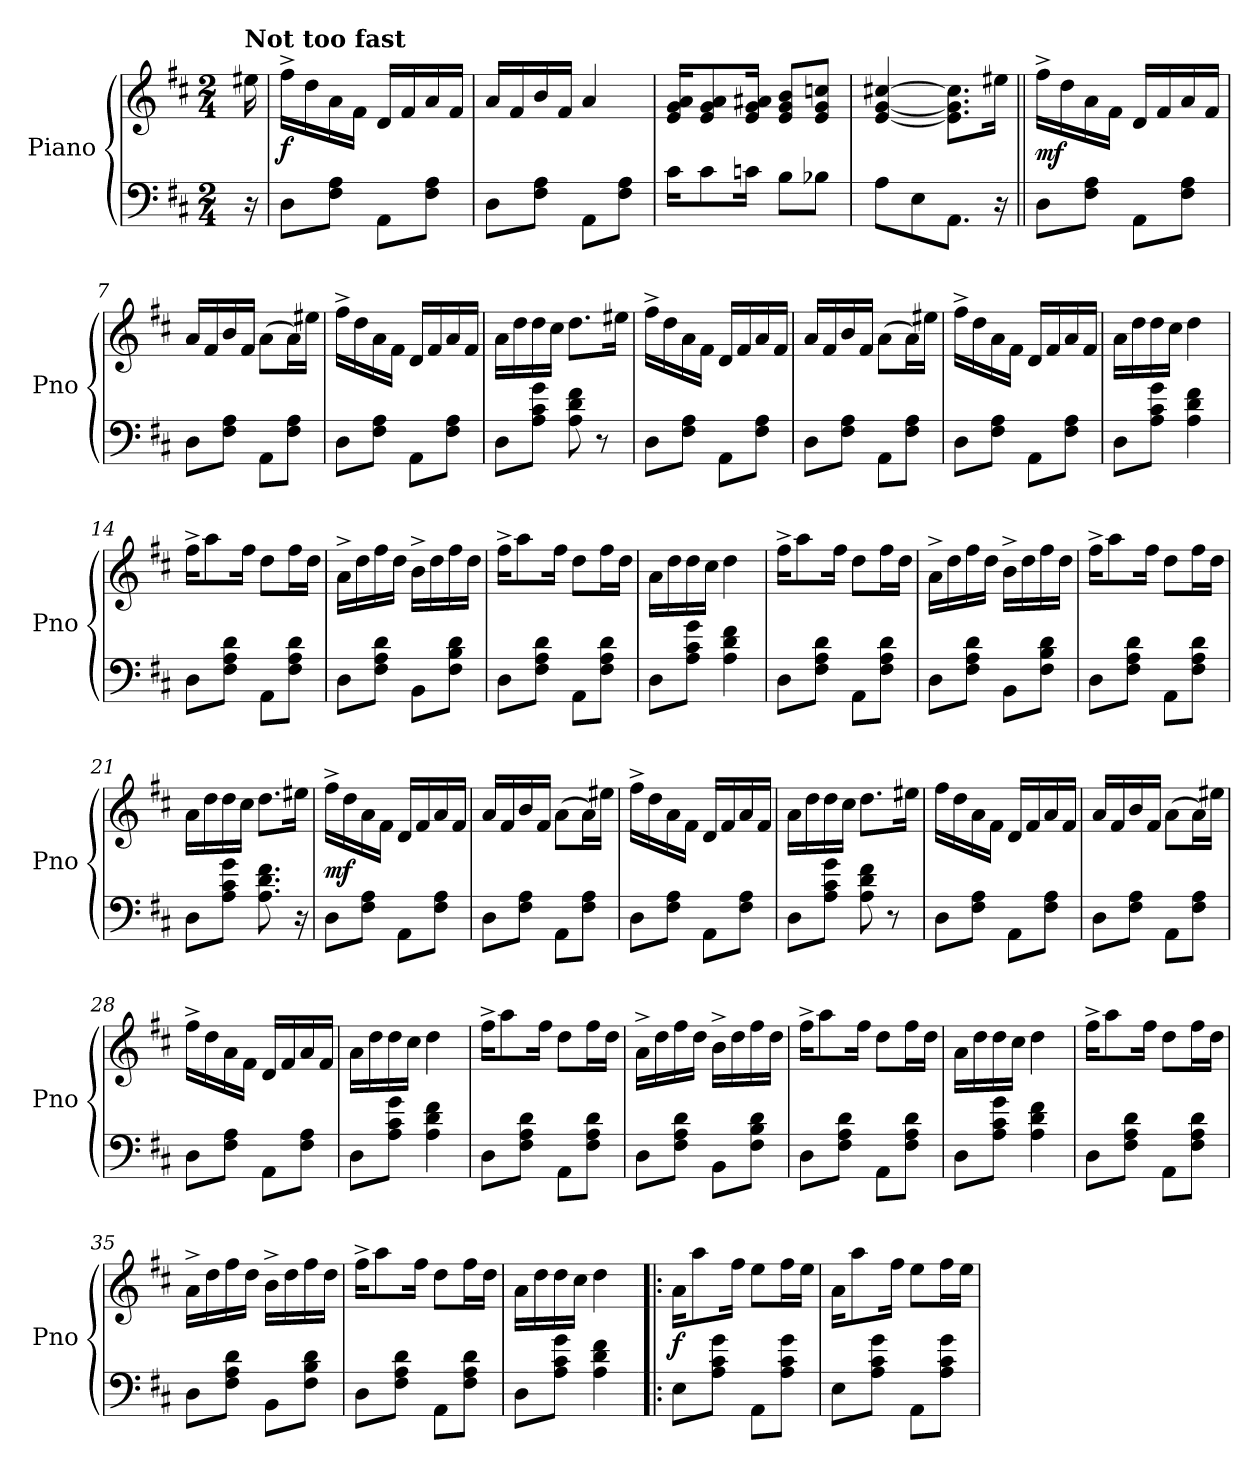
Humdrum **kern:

**kern	**kern	**dynam
*part1	*part1	*part1
*staff2	*staff1	*staff1/2
*I"Piano	*	*
*I'Pno	*	*
*clefF4	*clefG2	*
*k[f#c#]	*k[f#c#]	*
*M2/4	*M2/4	*
=1	=1	=1
!	!LO:TX:a:B:t=Not too fast	!
16r	16ee#X\	.
=2	=2	=2
!	!	!LO:DY:b
8D\L	16ff#^\LL	f
.	16dd\	.
8F#\ 8A\J	16a\	.
.	16f#\JJ	.
8AA\L	16d/LL	.
.	16f#/	.
8F#\ 8A\J	16a/	.
.	16f#/JJ	.
=3	=3	=3
8D\L	16a/LL	.
.	16f#/	.
8F#\ 8A\J	16b/	.
.	16f#/JJ	.
8AA\L	4a/	.
8F#\ 8A\J	.	.
=4	=4	=4
16c#\KL	16e/ 16g/ 16a/KL	.
8c#\	8e/ 8g/ 8a/	.
16cn\Jk	16e/ 16g/ 16a#X/Jk	.
8B\L	8e/ 8g/ 8b/L	.
8B-X\J	8e/ 8g/ 8ccn/J	.
=5	=5	=5
8A\L	[4e/ [4g/ [4cc#X/	.
8E\	.	.
8.AA\J	8.e\] 8.g\] 8.cc#\]L	.
16r	16ee#X\Jk	.
!!LO:LB:g=z
=6||	=6||	=6||
!	!	!LO:DY:b
8D\L	16ff#^\LL	mf
.	16dd\	.
8F#\ 8A\J	16a\	.
.	16f#\JJ	.
8AA\L	16d/LL	.
.	16f#/	.
8F#\ 8A\J	16a/	.
.	16f#/JJ	.
=7	=7	=7
8D\L	16a/LL	.
.	16f#/	.
8F#\ 8A\J	16b/	.
.	16f#/JJ	.
8AA\L	(>8a\L	.
8F#\ 8A\J	16a\L)	.
.	16ee#X\JJ	.
=8	=8	=8
8D\L	16ff#^\LL	.
.	16dd\	.
8F#\ 8A\J	16a\	.
.	16f#\JJ	.
8AA\L	16d/LL	.
.	16f#/	.
8F#\ 8A\J	16a/	.
.	16f#/JJ	.
=9	=9	=9
8D\L	16a\LL	.
.	16dd\	.
8A\ 8c#\ 8g\J	16dd\	.
.	16cc#\JJ	.
8A\ 8d\ 8f#\	8.dd\L	.
8r	.	.
.	16ee#X\Jk	.
=10	=10	=10
8D\L	16ff#^\LL	.
.	16dd\	.
8F#\ 8A\J	16a\	.
.	16f#\JJ	.
8AA\L	16d/LL	.
.	16f#/	.
8F#\ 8A\J	16a/	.
.	16f#/JJ	.
!!LO:LB:g=z
=11	=11	=11
8D\L	16a/LL	.
.	16f#/	.
8F#\ 8A\J	16b/	.
.	16f#/JJ	.
8AA\L	(>8a\L	.
8F#\ 8A\J	16a\L)	.
.	16ee#X\JJ	.
=12	=12	=12
8D\L	16ff#^\LL	.
.	16dd\	.
8F#\ 8A\J	16a\	.
.	16f#\JJ	.
8AA\L	16d/LL	.
.	16f#/	.
8F#\ 8A\J	16a/	.
.	16f#/JJ	.
=13	=13	=13
8D\L	16a\LL	.
.	16dd\	.
8A\ 8c#\ 8g\J	16dd\	.
.	16cc#\JJ	.
4A\ 4d\ 4f#\	4dd\	.
=14	=14	=14
8D\L	16ff#^\KL	.
.	8aa\	.
8F#\ 8A\ 8d\J	.	.
.	16ff#\Jk	.
8AA\L	8dd\L	.
8F#\ 8A\ 8d\J	16ff#\L	.
.	16dd\JJ	.
=15	=15	=15
8D\L	16a^\LL	.
.	16dd\	.
8F#\ 8A\ 8d\J	16ff#\	.
.	16dd\JJ	.
8BB\L	16b^\LL	.
.	16dd\	.
8F#\ 8B\ 8d\J	16ff#\	.
.	16dd\JJ	.
=16	=16	=16
8D\L	16ff#^\KL	.
.	8aa\	.
8F#\ 8A\ 8d\J	.	.
.	16ff#\Jk	.
8AA\L	8dd\L	.
8F#\ 8A\ 8d\J	16ff#\L	.
.	16dd\JJ	.
!!LO:LB:g=z
=17	=17	=17
8D\L	16a\LL	.
.	16dd\	.
8A\ 8c#\ 8g\J	16dd\	.
.	16cc#\JJ	.
4A\ 4d\ 4f#\	4dd\	.
=18	=18	=18
8D\L	16ff#^\KL	.
.	8aa\	.
8F#\ 8A\ 8d\J	.	.
.	16ff#\Jk	.
8AA\L	8dd\L	.
8F#\ 8A\ 8d\J	16ff#\L	.
.	16dd\JJ	.
=19	=19	=19
8D\L	16a^\LL	.
.	16dd\	.
8F#\ 8A\ 8d\J	16ff#\	.
.	16dd\JJ	.
8BB\L	16b^\LL	.
.	16dd\	.
8F#\ 8B\ 8d\J	16ff#\	.
.	16dd\JJ	.
=20	=20	=20
8D\L	16ff#^\KL	.
.	8aa\	.
8F#\ 8A\ 8d\J	.	.
.	16ff#\Jk	.
8AA\L	8dd\L	.
8F#\ 8A\ 8d\J	16ff#\L	.
.	16dd\JJ	.
=21	=21	=21
8D\L	16a\LL	.
.	16dd\	.
8A\ 8c#\ 8g\J	16dd\	.
.	16cc#\JJ	.
8.A\ 8.d\ 8.f#\	8.dd\L	.
16r	16ee#X\Jk	.
!!LO:LB:g=z
=22	=22	=22
!	!	!LO:DY:b
8D\L	16ff#^\LL	mf
.	16dd\	.
8F#\ 8A\J	16a\	.
.	16f#\JJ	.
8AA\L	16d/LL	.
.	16f#/	.
8F#\ 8A\J	16a/	.
.	16f#/JJ	.
=23	=23	=23
8D\L	16a/LL	.
.	16f#/	.
8F#\ 8A\J	16b/	.
.	16f#/JJ	.
8AA\L	(>8a\L	.
8F#\ 8A\J	16a\L)	.
.	16ee#X\JJ	.
=24	=24	=24
8D\L	16ff#^\LL	.
.	16dd\	.
8F#\ 8A\J	16a\	.
.	16f#\JJ	.
8AA\L	16d/LL	.
.	16f#/	.
8F#\ 8A\J	16a/	.
.	16f#/JJ	.
=25	=25	=25
8D\L	16a\LL	.
.	16dd\	.
8A\ 8c#\ 8g\J	16dd\	.
.	16cc#\JJ	.
8A\ 8d\ 8f#\	8.dd\L	.
8r	.	.
.	16ee#X\Jk	.
=26	=26	=26
8D\L	16ff#\LL	.
.	16dd\	.
8F#\ 8A\J	16a\	.
.	16f#\JJ	.
8AA\L	16d/LL	.
.	16f#/	.
8F#\ 8A\J	16a/	.
.	16f#/JJ	.
!!LO:PB:g=z
=27	=27	=27
8D\L	16a/LL	.
.	16f#/	.
8F#\ 8A\J	16b/	.
.	16f#/JJ	.
8AA\L	(>8a\L	.
8F#\ 8A\J	16a\L)	.
.	16ee#X\JJ	.
=28	=28	=28
8D\L	16ff#^\LL	.
.	16dd\	.
8F#\ 8A\J	16a\	.
.	16f#\JJ	.
8AA\L	16d/LL	.
.	16f#/	.
8F#\ 8A\J	16a/	.
.	16f#/JJ	.
=29	=29	=29
8D\L	16a\LL	.
.	16dd\	.
8A\ 8c#\ 8g\J	16dd\	.
.	16cc#\JJ	.
4A\ 4d\ 4f#\	4dd\	.
=30	=30	=30
8D\L	16ff#^\KL	.
.	8aa\	.
8F#\ 8A\ 8d\J	.	.
.	16ff#\Jk	.
8AA\L	8dd\L	.
8F#\ 8A\ 8d\J	16ff#\L	.
.	16dd\JJ	.
=31	=31	=31
8D\L	16a^\LL	.
.	16dd\	.
8F#\ 8A\ 8d\J	16ff#\	.
.	16dd\JJ	.
8BB\L	16b^\LL	.
.	16dd\	.
8F#\ 8B\ 8d\J	16ff#\	.
.	16dd\JJ	.
!!LO:LB:g=z
=32	=32	=32
8D\L	16ff#^\KL	.
.	8aa\	.
8F#\ 8A\ 8d\J	.	.
.	16ff#\Jk	.
8AA\L	8dd\L	.
8F#\ 8A\ 8d\J	16ff#\L	.
.	16dd\JJ	.
=33	=33	=33
8D\L	16a\LL	.
.	16dd\	.
8A\ 8c#\ 8g\J	16dd\	.
.	16cc#\JJ	.
4A\ 4d\ 4f#\	4dd\	.
=34	=34	=34
8D\L	16ff#^\KL	.
.	8aa\	.
8F#\ 8A\ 8d\J	.	.
.	16ff#\Jk	.
8AA\L	8dd\L	.
8F#\ 8A\ 8d\J	16ff#\L	.
.	16dd\JJ	.
=35	=35	=35
8D\L	16a^\LL	.
.	16dd\	.
8F#\ 8A\ 8d\J	16ff#\	.
.	16dd\JJ	.
8BB\L	16b^\LL	.
.	16dd\	.
8F#\ 8B\ 8d\J	16ff#\	.
.	16dd\JJ	.
=36	=36	=36
8D\L	16ff#^\KL	.
.	8aa\	.
8F#\ 8A\ 8d\J	.	.
.	16ff#\Jk	.
8AA\L	8dd\L	.
8F#\ 8A\ 8d\J	16ff#\L	.
.	16dd\JJ	.
=37	=37	=37
8D\L	16a\LL	.
.	16dd\	.
8A\ 8c#\ 8g\J	16dd\	.
.	16cc#\JJ	.
4A\ 4d\ 4f#\	4dd\	.
!!LO:LB:g=z
=38!|:	=38!|:	=38!|:
!	!	!LO:DY:b
8E\L	16a\KL	f
.	8aa\	.
8A\ 8c#\ 8g\J	.	.
.	16ff#\Jk	.
8AA\L	8ee\L	.
8A\ 8c#\ 8g\J	16ff#\L	.
.	16ee\JJ	.
=39	=39	=39
8E\L	16a\KL	.
.	8aa\	.
8A\ 8c#\ 8g\J	.	.
.	16ff#\Jk	.
8AA\L	8ee\L	.
8A\ 8c#\ 8g\J	16ff#\L	.
.	16ee\JJ	.
=	=	=
*-	*-	*-
